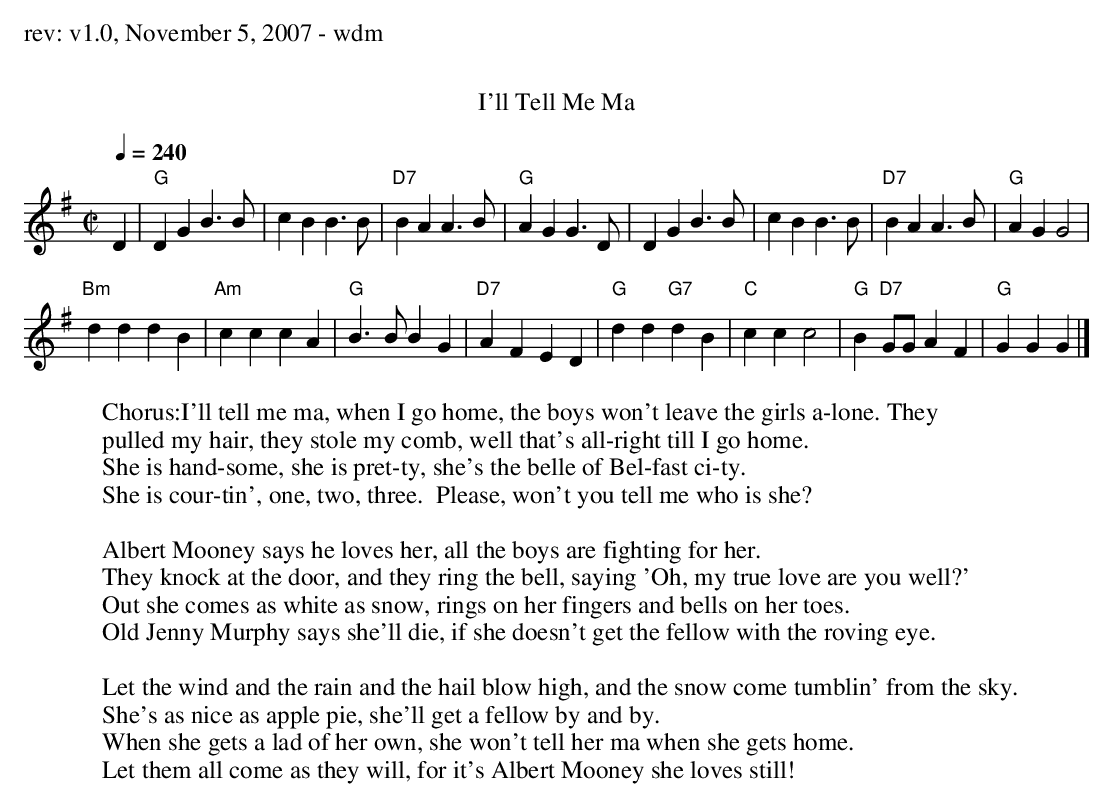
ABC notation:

X:1
T:
T:I'll Tell Me Ma
M:C|
L:1/4
Q:1/4=240
K:G
D |"G" D G B>B | c B B>B |"D7" B A A>B |"G" A G G>D | D G B>B | c B B>B |"D7" B A A>B |"G" A G G2  |
"Bm" d d d B |"Am" c c c A |"G" B> B B G |"D7" A F E D | "G" d d "G7" d B |"C" c c c2  |"G" B "D7" G/G/ A F |"G" G G G|]
W: Chorus:I'll tell me ma, when I go home, the boys won't leave the girls a-lone. They
W: pulled my hair, they stole my comb, well that's all-right till I go home.
W: She is hand-some, she is pret-ty, she's the belle of Bel-fast ci-ty.
W: She is cour-tin', one, two, three.  Please, won't you tell me who is she?
W:
W: Albert Mooney says he loves her, all the boys are fighting for her.
W: They knock at the door, and they ring the bell, saying 'Oh, my true love are you well?'
W: Out she comes as white as snow, rings on her fingers and bells on her toes.
W: Old Jenny Murphy says she'll die, if she doesn't get the fellow with the roving eye.
W:
W: Let the wind and the rain and the hail blow high, and the snow come tumblin' from the sky.
W: She's as nice as apple pie, she'll get a fellow by and by.
W: When she gets a lad of her own, she won't tell her ma when she gets home.
W: Let them all come as they will, for it's Albert Mooney she loves still!
